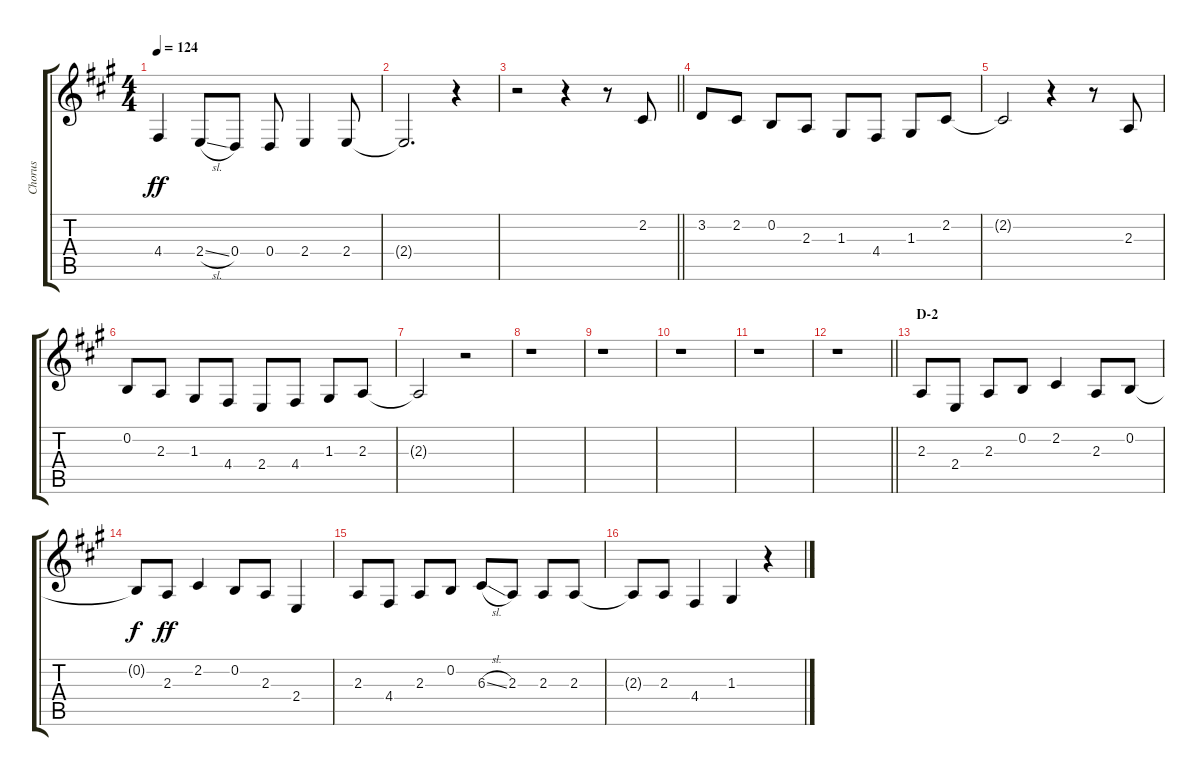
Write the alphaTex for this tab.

\track ("Chorus" "Chorus") {instrument voiceoohs}
\staff {score tabs}
\tuning (E4 B3 G3 D3 A2 E2) {hide}
\ts (4 4)
\tempo 124
\clef g2
\ks a
4.4{t}.4{dy ff} 2.4{sl}.8 0.4.8 0.4.8 2.4.4 2.4.8 |
2.4{t}.2{d} r.4 |
\barLineRight lightlight
r.2 r.4 r.8 2.2.8 |
3.2.8 2.2.8 0.2.8 2.3.8 1.3.8 4.4.8 1.3.8 2.2.8 |
2.2{t}.2 r.4 r.8 2.3.8 |
0.2.8 2.3.8 1.3.8 4.4.8 2.4.8 4.4.8 1.3.8 2.3.8 |
2.3{t}.2 r.2 |
r.1 |
r.1 |
r.1 |
r.1 |
\barLineRight lightlight
r.1 |
\section ("" "D-2")
2.3.8 2.4.8 2.3.8 0.2.8 2.2.4 2.3.8 0.2.8 |
0.2{t}.8{dy f} 2.3.8{dy ff} 2.2.4 0.2.8 2.3.8 2.4.4 |
2.3.8 4.4.8 2.3.8 0.2.8 6.3{sl}.8 2.3.8 2.3.8 2.3.8 |
2.3{t}.8 2.3.8 4.4.4 1.3.4 r.4
